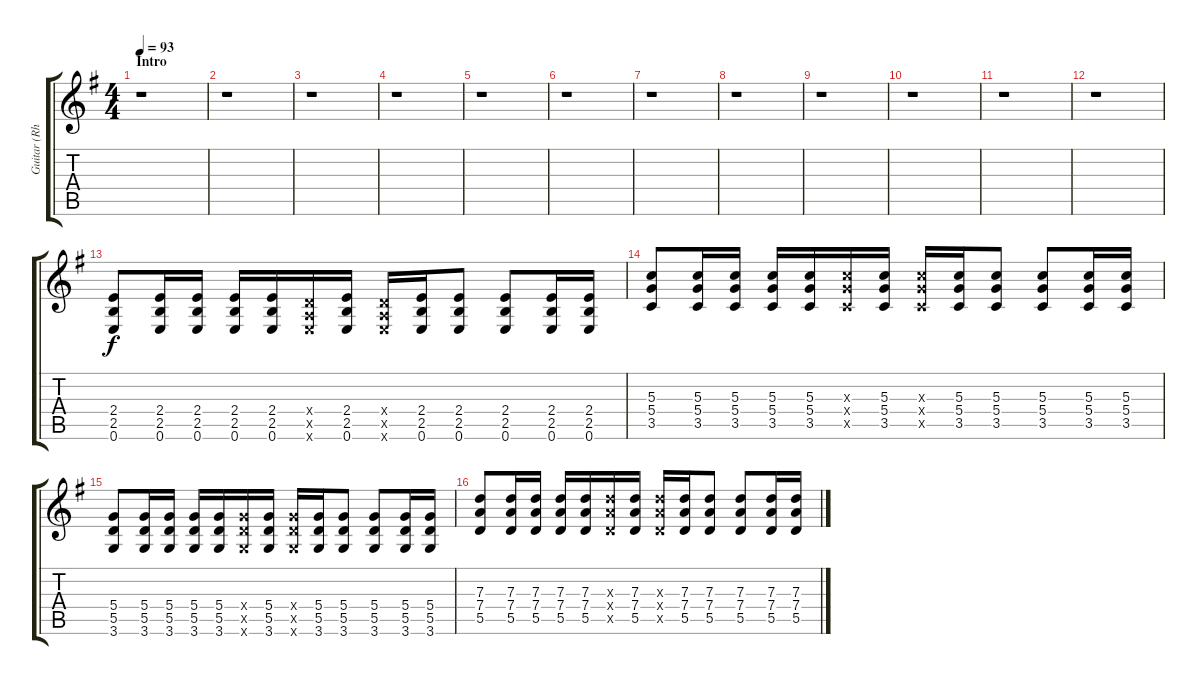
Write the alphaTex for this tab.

\track ("Guitar (Rhythm)" "Guitar (Rh") {instrument overdrivenguitar}
\staff {score tabs}
\tuning (E4 B3 G3 D3 A2 E2) {hide}
\ts (4 4)
\section ("" "Intro")
\tempo 93
\clef g2
\ks eminor
r.1{dy f instrument overdrivenguitar} |
r.1 |
r.1 |
r.1 |
r.1 |
r.1 |
r.1 |
r.1 |
r.1 |
r.1 |
r.1 |
r.1 |
(2.4 2.5 0.6).8 (2.4 2.5 0.6).16 (2.4 2.5 0.6).16 (2.4 2.5 0.6).16 (2.4 2.5 0.6).16 (0.4{x} 0.5{x} 0.6{x}).16 (2.4 2.5 0.6).16 (0.4{x} 0.5{x} 0.6{x}).16 (2.4 2.5 0.6).16 (2.4 2.5 0.6).8 (2.4 2.5 0.6).8 (2.4 2.5 0.6).16 (2.4 2.5 0.6).16 |
(5.3 5.4 3.5).8 (5.3 5.4 3.5).16 (5.3 5.4 3.5).16 (5.3 5.4 3.5).16 (5.3 5.4 3.5).16 (5.3{x} 5.4{x} 3.5{x}).16 (5.3 5.4 3.5).16 (5.3{x} 5.4{x} 3.5{x}).16 (5.3 5.4 3.5).16 (5.3 5.4 3.5).8 (5.3 5.4 3.5).8 (5.3 5.4 3.5).16 (5.3 5.4 3.5).16 |
(5.4 5.5 3.6).8 (5.4 5.5 3.6).16 (5.4 5.5 3.6).16 (5.4 5.5 3.6).16 (5.4 5.5 3.6).16 (5.4{x} 5.5{x} 3.6{x}).16 (5.4 5.5 3.6).16 (5.4{x} 5.5{x} 3.6{x}).16 (5.4 5.5 3.6).16 (5.4 5.5 3.6).8 (5.4 5.5 3.6).8 (5.4 5.5 3.6).16 (5.4 5.5 3.6).16 |
(7.3 7.4 5.5).8 (7.3 7.4 5.5).16 (7.3 7.4 5.5).16 (7.3 7.4 5.5).16 (7.3 7.4 5.5).16 (7.3{x} 7.4{x} 5.5{x}).16 (7.3 7.4 5.5).16 (7.3{x} 7.4{x} 5.5{x}).16 (7.3 7.4 5.5).16 (7.3 7.4 5.5).8 (7.3 7.4 5.5).8 (7.3 7.4 5.5).16 (7.3 7.4 5.5).16
